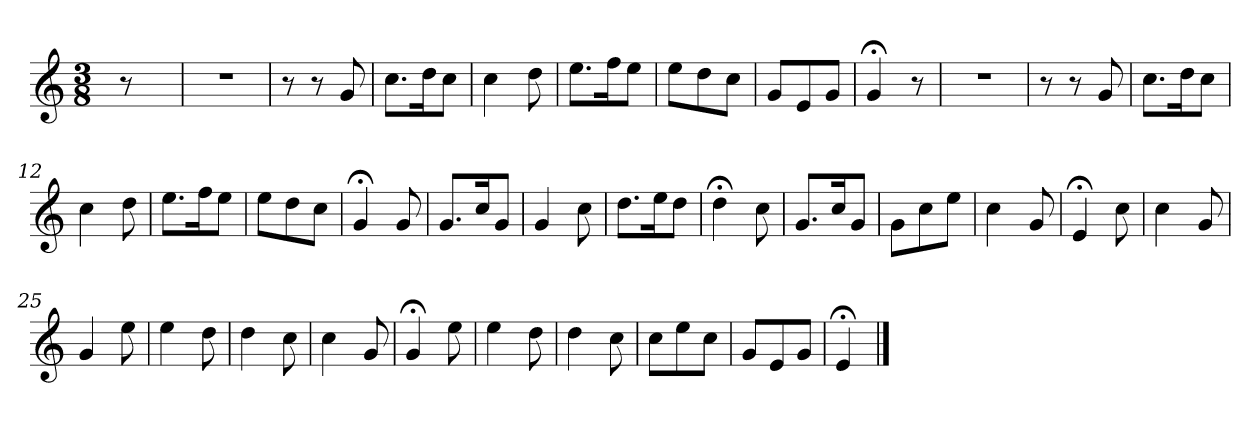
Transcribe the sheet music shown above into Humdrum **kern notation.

**kern
*part1
*staff1
*k[]
*C:
*M3/8
*MM120
=
8r
=1
4.r
=2
8r
8r
8g
=3
8.ccL
16ddK
8ccJ
=4
4cc
8dd
=5
8.eeL
16ffK
8eeJ
=6
8eeL
8dd
8ccJ
=7
8gL
8e
8gJ
=8
4g;<
8r
=9
4.r
=10
8r
8r
8g
=11
8.ccL
16ddK
8ccJ
=12
4cc
8dd
=13
8.eeL
16ffK
8eeJ
=14
8eeL
8dd
8ccJ
=15
4g;<
8g
=16
8.gL
16ccK
8gJ
=17
4g
8cc
=18
8.ddL
16eeK
8ddJ
=19
4dd;<
8cc
=20
8.gL
16ccK
8gJ
=21
8gL
8cc
8eeJ
=22
4cc
8g
=23
4e;<
8cc
=24
4cc
8g
=25
4g
8ee
=26
4ee
8dd
=27
4dd
8cc
=28
4cc
8g
=29
4g;<
8ee
=30
4ee
8dd
=31
4dd
8cc
=32
8ccL
8ee
8ccJ
=33
8gL
8e
8gJ
=34
4e;<
==
*-
